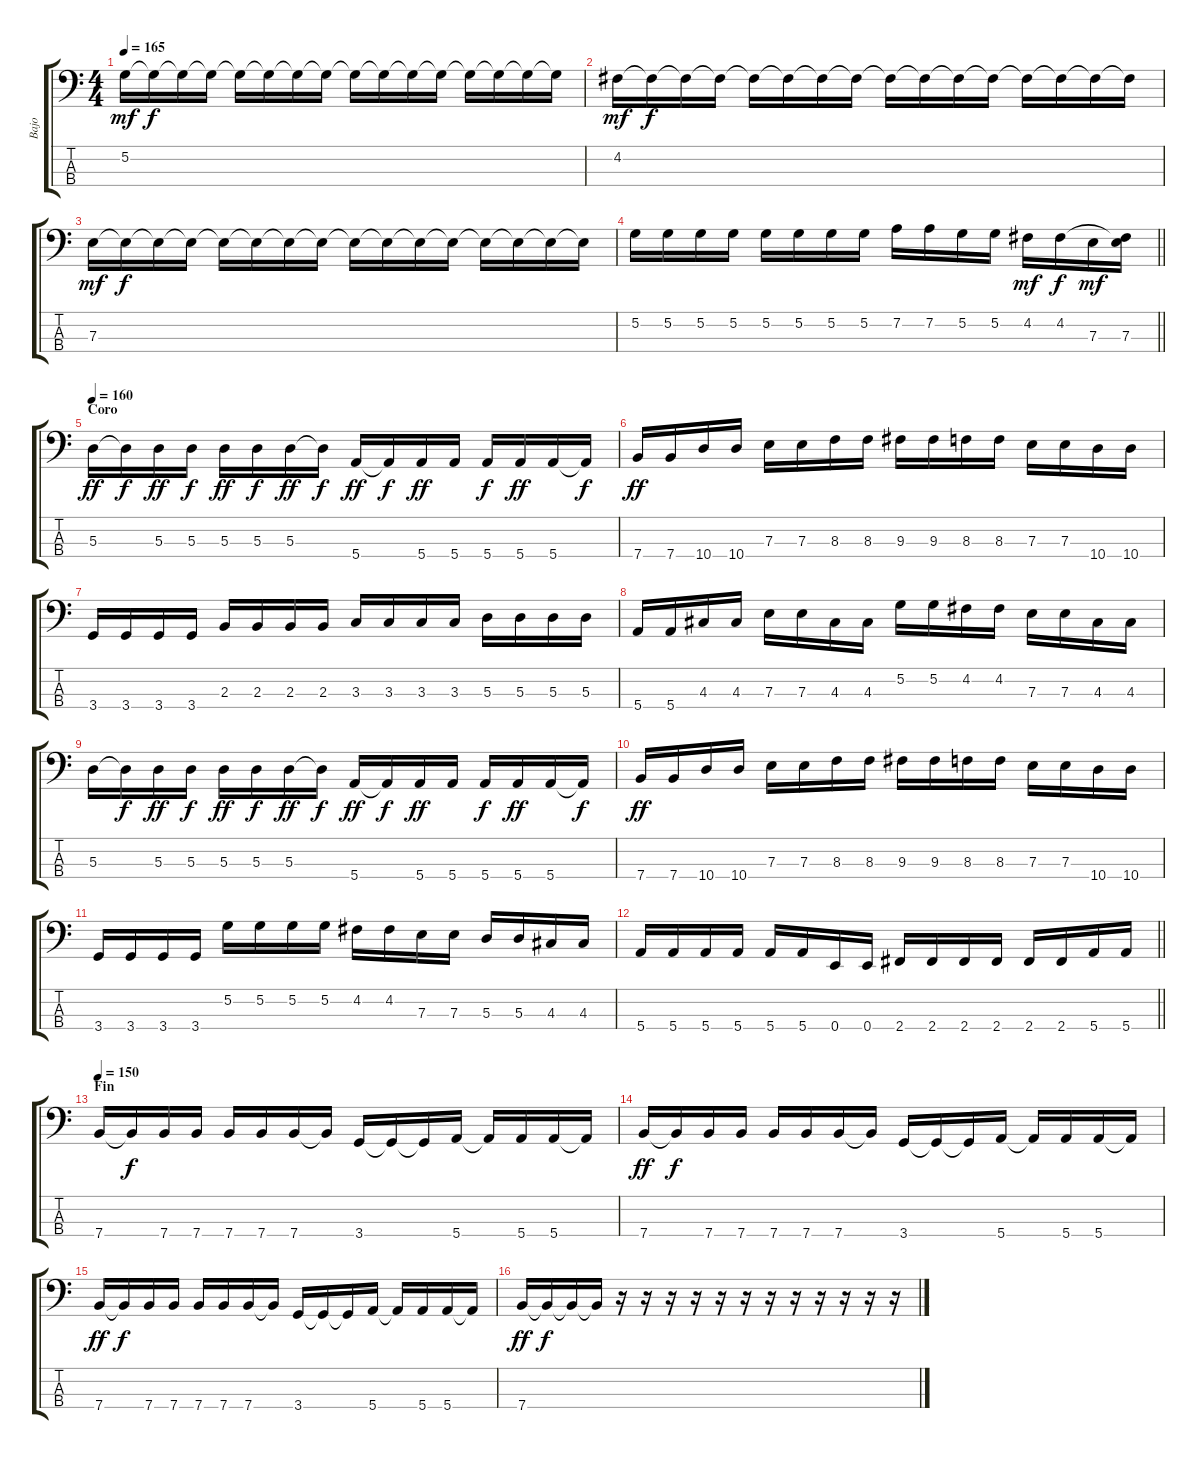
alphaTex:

\track ("Bajo" "Bajo") {instrument electricbasspick}
\staff {score tabs}
\tuning (G2 D2 A1 E1) {hide}
\ts (4 4)
\tempo 165
\clef f4
\ks c
5.2.16{dy mf} 5.2{t}.16{dy f} 5.2{t}.16 5.2{t}.16 5.2{t}.16 5.2{t}.16 5.2{t}.16 5.2{t}.16 5.2{t}.16 5.2{t}.16 5.2{t}.16 5.2{t}.16 5.2{t}.16 5.2{t}.16 5.2{t}.16 5.2{t}.16 |
4.2.16{dy mf} 4.2{t}.16{dy f} 4.2{t}.16 4.2{t}.16 4.2{t}.16 4.2{t}.16 4.2{t}.16 4.2{t}.16 4.2{t}.16 4.2{t}.16 4.2{t}.16 4.2{t}.16 4.2{t}.16 4.2{t}.16 4.2{t}.16 4.2{t}.16 |
7.3.16{dy mf} 7.3{t}.16{dy f} 7.3{t}.16 7.3{t}.16 7.3{t}.16 7.3{t}.16 7.3{t}.16 7.3{t}.16 7.3{t}.16 7.3{t}.16 7.3{t}.16 7.3{t}.16 7.3{t}.16 7.3{t}.16 7.3{t}.16 7.3{t}.16 |
\barLineRight lightlight
5.2.16 5.2.16 5.2.16 5.2.16 5.2.16 5.2.16 5.2.16 5.2.16 7.2.16 7.2.16 5.2.16 5.2.16 4.2.16{dy mf} 4.2.16{dy f} 7.3.16{dy mf} (4.2{t} 7.3).16 |
\section ("" "Coro")
\tempo 160
5.3.16{dy ff} 5.3{t}.16{dy f} 5.3.16{dy ff} 5.3.16{dy f} 5.3.16{dy ff} 5.3.16{dy f} 5.3.16{dy ff} 5.3{t}.16{dy f} 5.4.16{dy ff} 5.4{t}.16{dy f} 5.4.16{dy ff} 5.4.16 5.4.16{dy f} 5.4.16{dy ff} 5.4.16 5.4{t}.16{dy f} |
7.4.16{dy ff} 7.4.16 10.4.16 10.4.16 7.3.16 7.3.16 8.3.16 8.3.16 9.3.16 9.3.16 8.3.16 8.3.16 7.3.16 7.3.16 10.4.16 10.4.16 |
3.4.16 3.4.16 3.4.16 3.4.16 2.3.16 2.3.16 2.3.16 2.3.16 3.3.16 3.3.16 3.3.16 3.3.16 5.3.16 5.3.16 5.3.16 5.3.16 |
5.4.16 5.4.16 4.3.16 4.3.16 7.3.16 7.3.16 4.3.16 4.3.16 5.2.16 5.2.16 4.2.16 4.2.16 7.3.16 7.3.16 4.3.16 4.3.16 |
5.3.16 5.3{t}.16{dy f} 5.3.16{dy ff} 5.3.16{dy f} 5.3.16{dy ff} 5.3.16{dy f} 5.3.16{dy ff} 5.3{t}.16{dy f} 5.4.16{dy ff} 5.4{t}.16{dy f} 5.4.16{dy ff} 5.4.16 5.4.16{dy f} 5.4.16{dy ff} 5.4.16 5.4{t}.16{dy f} |
7.4.16{dy ff} 7.4.16 10.4.16 10.4.16 7.3.16 7.3.16 8.3.16 8.3.16 9.3.16 9.3.16 8.3.16 8.3.16 7.3.16 7.3.16 10.4.16 10.4.16 |
3.4.16 3.4.16 3.4.16 3.4.16 5.2.16 5.2.16 5.2.16 5.2.16 4.2.16 4.2.16 7.3.16 7.3.16 5.3.16 5.3.16 4.3.16 4.3.16 |
\barLineRight lightlight
5.4.16 5.4.16 5.4.16 5.4.16 5.4.16 5.4.16 0.4.16 0.4.16 2.4.16 2.4.16 2.4.16 2.4.16 2.4.16 2.4.16 5.4.16 5.4.16 |
\section ("" "Fin")
\tempo 150
7.4.16 7.4{t}.16{dy f} 7.4.16 7.4.16 7.4.16 7.4.16 7.4.16 7.4{t}.16 3.4.16 3.4{t}.16 3.4{t}.16 5.4.16 5.4{t}.16 5.4.16 5.4.16 5.4{t}.16 |
7.4.16{dy ff} 7.4{t}.16{dy f} 7.4.16 7.4.16 7.4.16 7.4.16 7.4.16 7.4{t}.16 3.4.16 3.4{t}.16 3.4{t}.16 5.4.16 5.4{t}.16 5.4.16 5.4.16 5.4{t}.16 |
7.4.16{dy ff} 7.4{t}.16{dy f} 7.4.16 7.4.16 7.4.16 7.4.16 7.4.16 7.4{t}.16 3.4.16 3.4{t}.16 3.4{t}.16 5.4.16 5.4{t}.16 5.4.16 5.4.16 5.4{t}.16 |
7.4.16{dy ff} 7.4{t}.16{dy f} 7.4{t}.16 7.4{t}.16 r.16 r.16 r.16 r.16 r.16 r.16 r.16 r.16 r.16 r.16 r.16 r.16
